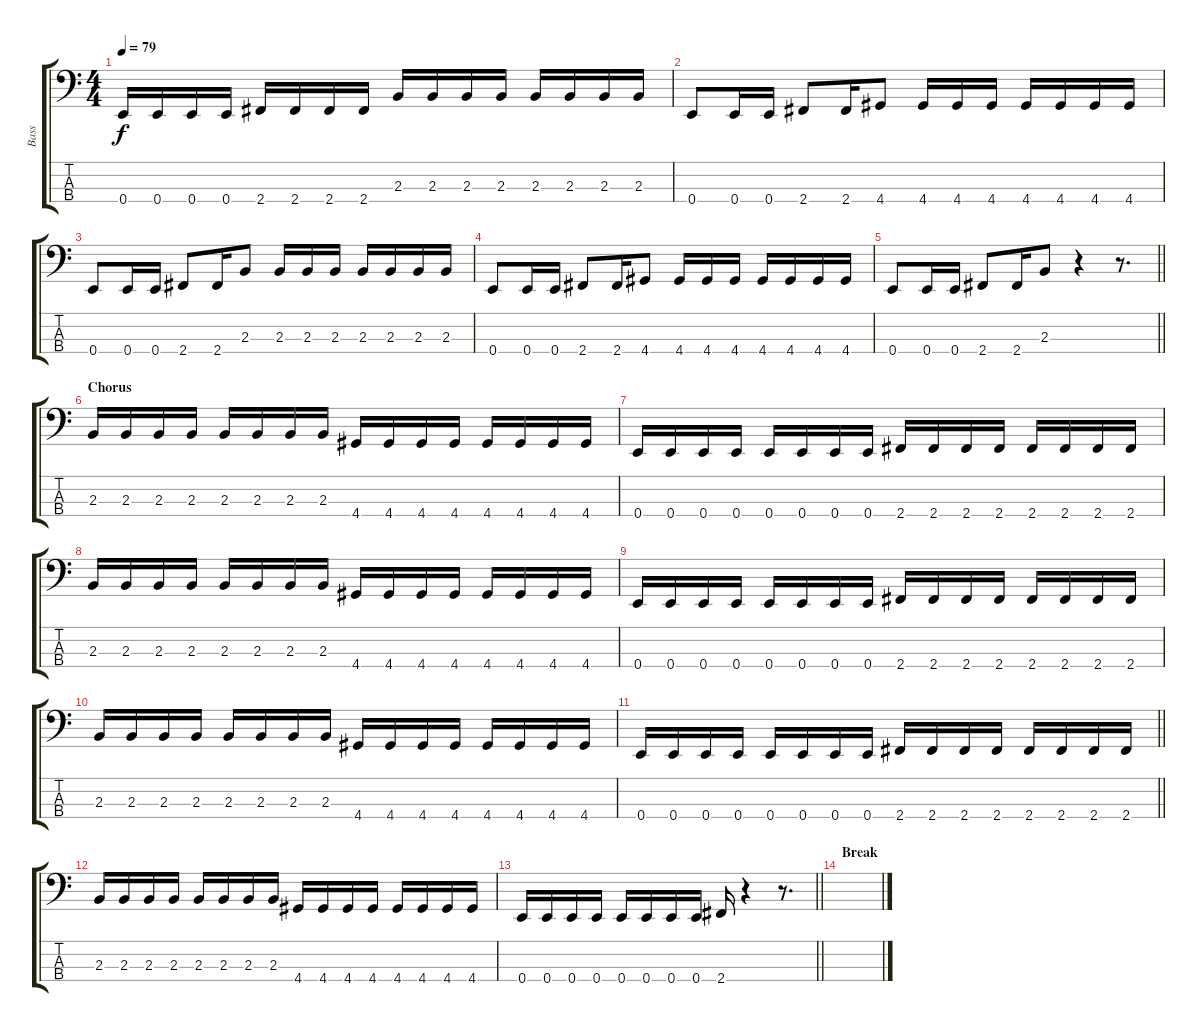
\track ("Bass" "Bass") {instrument electricbassfinger}
\staff {score tabs}
\tuning (G2 D2 A1 E1) {hide}
\ts (4 4)
\tempo 79
\clef f4
\ks c
0.4.16{dy f} 0.4.16 0.4.16 0.4.16 2.4.16 2.4.16 2.4.16 2.4.16 2.3.16 2.3.16 2.3.16 2.3.16 2.3.16 2.3.16 2.3.16 2.3.16 |
0.4.8 0.4.16 0.4.16 2.4.8 2.4.16 4.4.8 4.4.16 4.4.16 4.4.16 4.4.16 4.4.16 4.4.16 4.4.16 |
0.4.8 0.4.16 0.4.16 2.4.8 2.4.16 2.3.8 2.3.16 2.3.16 2.3.16 2.3.16 2.3.16 2.3.16 2.3.16 |
0.4.8 0.4.16 0.4.16 2.4.8 2.4.16 4.4.8 4.4.16 4.4.16 4.4.16 4.4.16 4.4.16 4.4.16 4.4.16 |
\barLineRight lightlight
0.4.8 0.4.16 0.4.16 2.4.8 2.4.16 2.3.8 r.4 r.8{d} |
\section ("" "Chorus")
2.3.16 2.3.16 2.3.16 2.3.16 2.3.16 2.3.16 2.3.16 2.3.16 4.4.16 4.4.16 4.4.16 4.4.16 4.4.16 4.4.16 4.4.16 4.4.16 |
0.4.16 0.4.16 0.4.16 0.4.16 0.4.16 0.4.16 0.4.16 0.4.16 2.4.16 2.4.16 2.4.16 2.4.16 2.4.16 2.4.16 2.4.16 2.4.16 |
2.3.16 2.3.16 2.3.16 2.3.16 2.3.16 2.3.16 2.3.16 2.3.16 4.4.16 4.4.16 4.4.16 4.4.16 4.4.16 4.4.16 4.4.16 4.4.16 |
0.4.16 0.4.16 0.4.16 0.4.16 0.4.16 0.4.16 0.4.16 0.4.16 2.4.16 2.4.16 2.4.16 2.4.16 2.4.16 2.4.16 2.4.16 2.4.16 |
2.3.16 2.3.16 2.3.16 2.3.16 2.3.16 2.3.16 2.3.16 2.3.16 4.4.16 4.4.16 4.4.16 4.4.16 4.4.16 4.4.16 4.4.16 4.4.16 |
\barLineRight lightlight
0.4.16 0.4.16 0.4.16 0.4.16 0.4.16 0.4.16 0.4.16 0.4.16 2.4.16 2.4.16 2.4.16 2.4.16 2.4.16 2.4.16 2.4.16 2.4.16 |
2.3.16 2.3.16 2.3.16 2.3.16 2.3.16 2.3.16 2.3.16 2.3.16 4.4.16 4.4.16 4.4.16 4.4.16 4.4.16 4.4.16 4.4.16 4.4.16 |
\barLineRight lightlight
0.4.16 0.4.16 0.4.16 0.4.16 0.4.16 0.4.16 0.4.16 0.4.16 2.4.16 r.4 r.8{d} |
\section ("" "Break")
